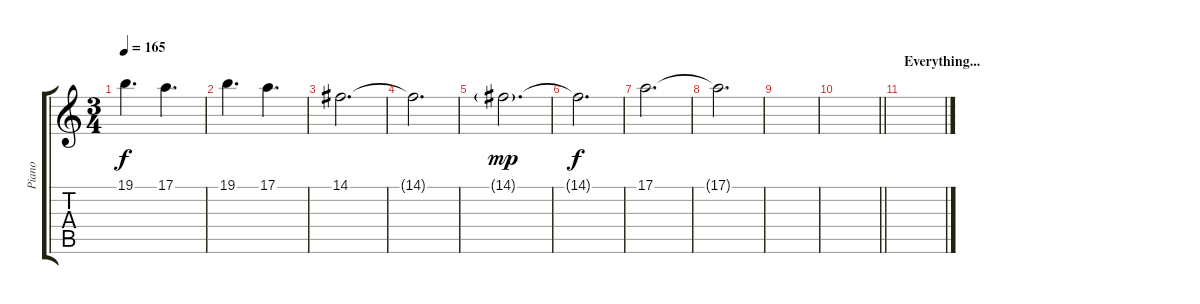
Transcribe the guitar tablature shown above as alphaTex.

\track ("Piano" "Piano") {instrument acousticgrandpiano}
\staff {score tabs}
\tuning (E4 B3 G3 D3 A2 E2) {hide}
\ts (3 4)
\tempo 165
\clef g2
\ks c
19.1.4{d dy f} 17.1.4{d} |
19.1.4{d} 17.1.4{d} |
14.1.2{d} |
14.1{t}.2{d} |
14.1{g}.2{d dy mp} |
14.1{t}.2{d dy f} |
17.1.2{d} |
17.1{t}.2{d} |
|
\barLineRight lightlight
|
\section ("" "Everything...")
